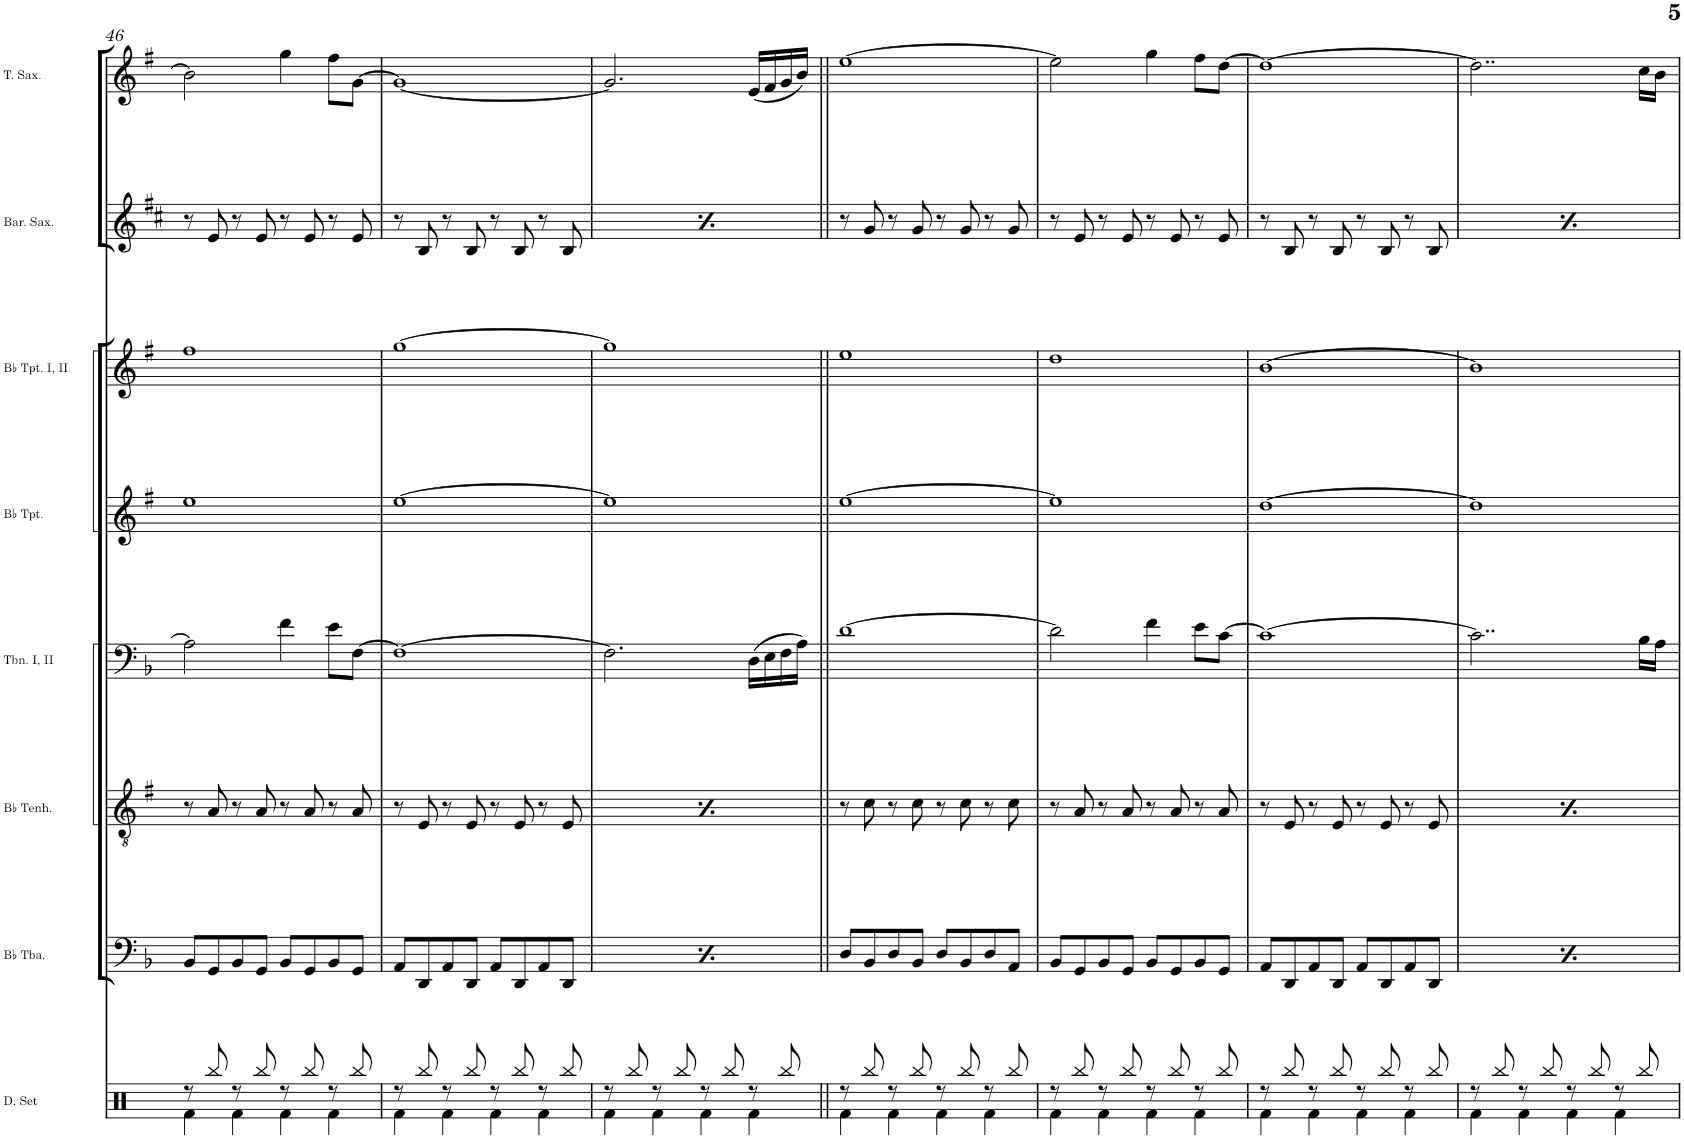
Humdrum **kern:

**kern	**kern	**kern	**kern	**kern	**kern	**kern	**kern
*part8	*part7	*part6	*part5	*part4	*part3	*part2	*part1
*staff8	*staff7	*staff6	*staff5	*staff4	*staff3	*staff2	*staff1
*I"Drumset	*I"Bb Tuba	*I"Bb Tenorhorn	*I"Trombone I, II	*I"Bb Trumpet	*I"Bb Trumpet I, II	*I"Baritone Saxophone	*I"Tenor Saxophone
*I'D. Set	*I'Bb Tba.	*I'Bb Tenh.	*I'Tbn. I, II	*I'Bb Tpt.	*I'Bb Tpt. I, II	*I'Bar. Sax.	*I'T. Sax.
!!LO:PB:g=z
*clefX	*clefF4	*clefGv2	*clefF4	*clefG2	*clefG2	*clefG2	*clefG2
*	*	*Trd1c2	*	*Trd1c2	*Trd1c2	*Trd12c21	*Trd8c14
*k[]	*k[b-]	*k[f#]	*k[b-]	*k[f#]	*k[f#]	*k[f#c#]	*k[f#]
*M4/4	*M4/4	*M4/4	*M4/4	*M4/4	*M4/4	*M4/4	*M4/4
=46	=46	=46	=46	=46	=46	=46	=46
*^	*	*	*	*	*	*	*
8r	4Rf\	8BB-/L	8r	2A\]	1ee	1ff#	8r	2b\]
8Rbb/	.	8GG/	8A/	.	.	.	8e/	.
8r	4Rf\	8BB-/	8r	.	.	.	8r	.
8Rbb/	.	8GG/J	8A/	.	.	.	8e/	.
8r	4Rf\	8BB-/L	8r	4f\	.	.	8r	4gg\
8Rbb/	.	8GG/	8A/	.	.	.	8e/	.
8r	4Rf\	8BB-/	8r	8e\L	.	.	8r	8ff#\L
8Rbb/	.	8GG/J	8A/	[8F\J	.	.	8e/	[8g\J
=47	=47	=47	=47	=47	=47	=47	=47	=47
8r	4Rf\	8AA/L	8r	1F_	[1ee	[1gg	8r	1g_
8Rbb/	.	8DD/	8E/	.	.	.	8B/	.
8r	4Rf\	8AA/	8r	.	.	.	8r	.
8Rbb/	.	8DD/J	8E/	.	.	.	8B/	.
8r	4Rf\	8AA/L	8r	.	.	.	8r	.
8Rbb/	.	8DD/	8E/	.	.	.	8B/	.
8r	4Rf\	8AA/	8r	.	.	.	8r	.
8Rbb/	.	8DD/J	8E/	.	.	.	8B/	.
=48	=48	=48	=48	=48	=48	=48	=48	=48
8r	4Rf\	8AA/L	8r	2.F\]	1ee]	1gg]	8r	2.g/]
8Rbb/	.	8DD/	8E/	.	.	.	8B/	.
8r	4Rf\	8AA/	8r	.	.	.	8r	.
8Rbb/	.	8DD/J	8E/	.	.	.	8B/	.
8r	4Rf\	8AA/L	8r	.	.	.	8r	.
8Rbb/	.	8DD/	8E/	.	.	.	8B/	.
8r	4Rf\	8AA/	8r	(16D\LL	.	.	8r	(16e/LL
.	.	.	.	16E\	.	.	.	16f#/
8Rbb/	.	8DD/J	8E/	16F\	.	.	8B/	16g/
.	.	.	.	16A\JJ)	.	.	.	16b/JJ)
=49||	=49||	=49||	=49||	=49||	=49||	=49||	=49||	=49||
8r	4Rf\	8D/L	8r	[1d	[1ee	1ee	8r	[1ee
8Rbb/	.	8BB-/	8c\	.	.	.	8g/	.
8r	4Rf\	8D/	8r	.	.	.	8r	.
8Rbb/	.	8BB-/J	8c\	.	.	.	8g/	.
8r	4Rf\	8D/L	8r	.	.	.	8r	.
8Rbb/	.	8BB-/	8c\	.	.	.	8g/	.
8r	4Rf\	8D/	8r	.	.	.	8r	.
8Rbb/	.	8AA/J	8c\	.	.	.	8g/	.
=50	=50	=50	=50	=50	=50	=50	=50	=50
8r	4Rf\	8BB-/L	8r	2d\]	1ee]	1dd	8r	2ee\]
8Rbb/	.	8GG/	8A/	.	.	.	8e/	.
8r	4Rf\	8BB-/	8r	.	.	.	8r	.
8Rbb/	.	8GG/J	8A/	.	.	.	8e/	.
8r	4Rf\	8BB-/L	8r	4f\	.	.	8r	4gg\
8Rbb/	.	8GG/	8A/	.	.	.	8e/	.
8r	4Rf\	8BB-/	8r	8e\L	.	.	8r	8ff#\L
8Rbb/	.	8GG/J	8A/	[8c\J	.	.	8e/	[8dd\J
=51	=51	=51	=51	=51	=51	=51	=51	=51
8r	4Rf\	8AA/L	8r	1c_	[1dd	[1b	8r	1dd_
8Rbb/	.	8DD/	8E/	.	.	.	8B/	.
8r	4Rf\	8AA/	8r	.	.	.	8r	.
8Rbb/	.	8DD/J	8E/	.	.	.	8B/	.
8r	4Rf\	8AA/L	8r	.	.	.	8r	.
8Rbb/	.	8DD/	8E/	.	.	.	8B/	.
8r	4Rf\	8AA/	8r	.	.	.	8r	.
8Rbb/	.	8DD/J	8E/	.	.	.	8B/	.
=52	=52	=52	=52	=52	=52	=52	=52	=52
8r	4Rf\	8AA/L	8r	2..c\]	1dd]	1b]	8r	2..dd\]
8Rbb/	.	8DD/	8E/	.	.	.	8B/	.
8r	4Rf\	8AA/	8r	.	.	.	8r	.
8Rbb/	.	8DD/J	8E/	.	.	.	8B/	.
8r	4Rf\	8AA/L	8r	.	.	.	8r	.
8Rbb/	.	8DD/	8E/	.	.	.	8B/	.
8r	4Rf\	8AA/	8r	.	.	.	8r	.
8Rbb/	.	8DD/J	8E/	16B-\LL	.	.	8B/	16cc\LL
.	.	.	.	16A\JJ	.	.	.	16b\JJ
*v	*v	*	*	*	*	*	*	*
=	=	=	=	=	=	=	=
*-	*-	*-	*-	*-	*-	*-	*-
